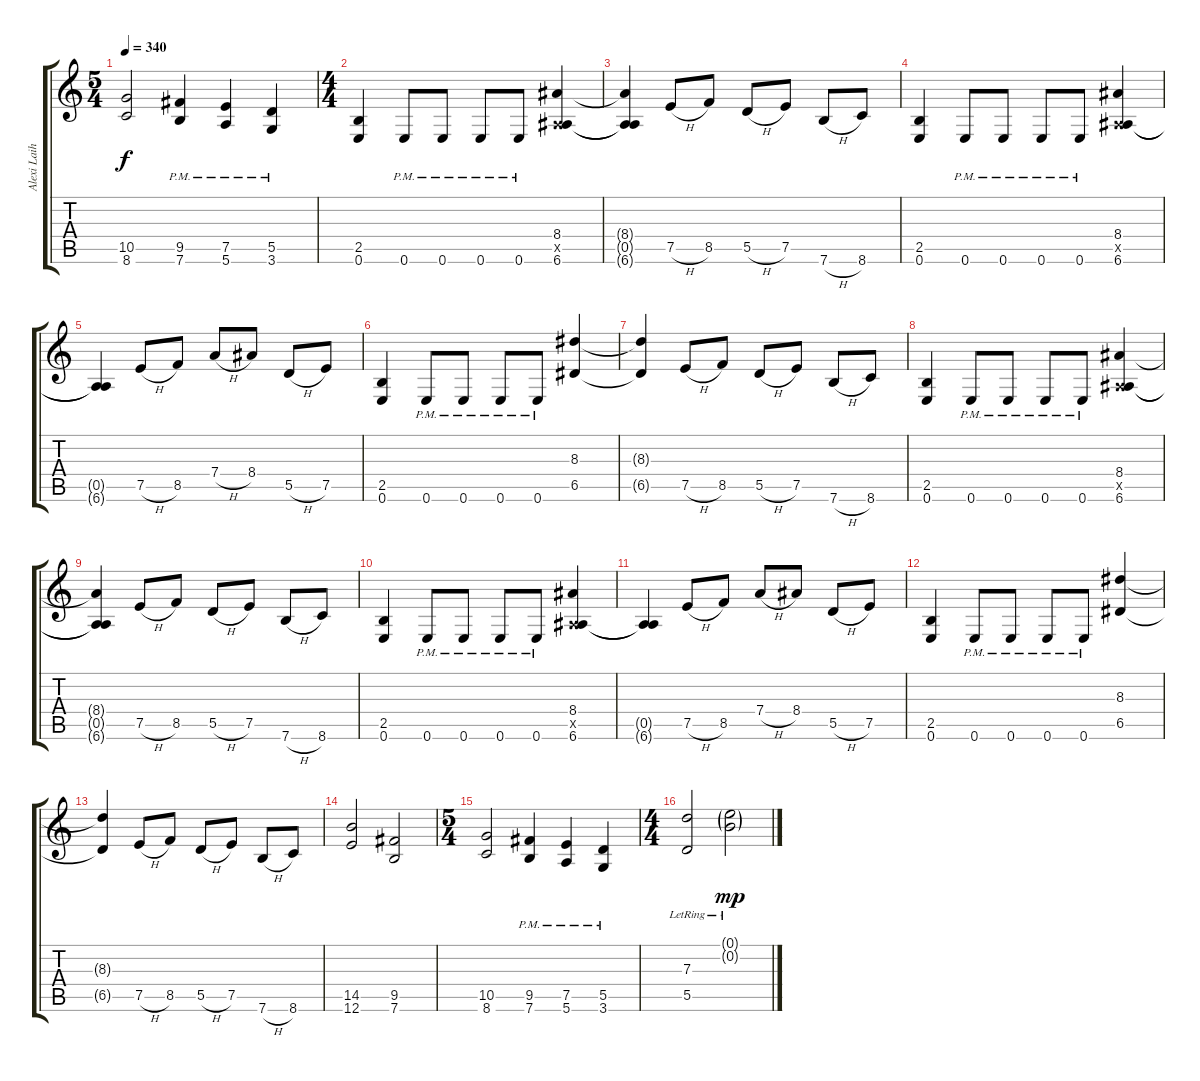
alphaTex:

\track ("Alexi Laiho Lead" "Alexi Laih") {instrument overdrivenguitar}
\staff {score tabs}
\tuning (E4 B3 G3 D3 A2 E2) {hide}
\ts (5 4)
\tempo 340
\clef g2
\ks c
(10.5 8.6).2{dy f} (9.5{pm} 7.6{pm}).4 (7.5{pm} 5.6{pm}).4 (5.5{pm} 3.6{pm}).4 |
\ts (4 4)
(2.5 0.6).4 0.6{pm}.8 0.6{pm}.8 0.6{pm}.8 0.6{pm}.8 (8.4 0.5{x} 6.6).4 |
(8.4{t} 0.5{t} 6.6{t}).4 7.5{h}.8 8.5.8 5.5{h}.8 7.5.8 7.6{h}.8 8.6.8 |
(2.5 0.6).4 0.6{pm}.8 0.6{pm}.8 0.6{pm}.8 0.6{pm}.8 (8.4 0.5{x} 6.6).4 |
(0.5{t} 6.6{t}).4 7.5{h}.8 8.5.8 7.4{h}.8 8.4.8 5.5{h}.8 7.5.8 |
(2.5 0.6).4 0.6{pm}.8 0.6{pm}.8 0.6{pm}.8 0.6{pm}.8 (8.3 6.5).4 |
(8.3{t} 6.5{t}).4 7.5{h}.8 8.5.8 5.5{h}.8 7.5.8 7.6{h}.8 8.6.8 |
(2.5 0.6).4 0.6{pm}.8 0.6{pm}.8 0.6{pm}.8 0.6{pm}.8 (8.4 0.5{x} 6.6).4 |
(8.4{t} 0.5{t} 6.6{t}).4 7.5{h}.8 8.5.8 5.5{h}.8 7.5.8 7.6{h}.8 8.6.8 |
(2.5 0.6).4 0.6{pm}.8 0.6{pm}.8 0.6{pm}.8 0.6{pm}.8 (8.4 0.5{x} 6.6).4 |
(0.5{t} 6.6{t}).4 7.5{h}.8 8.5.8 7.4{h}.8 8.4.8 5.5{h}.8 7.5.8 |
(2.5 0.6).4 0.6{pm}.8 0.6{pm}.8 0.6{pm}.8 0.6{pm}.8 (8.3 6.5).4 |
(8.3{t} 6.5{t}).4 7.5{h}.8 8.5.8 5.5{h}.8 7.5.8 7.6{h}.8 8.6.8 |
(14.5 12.6).2 (9.5 7.6).2 |
\ts (5 4)
(10.5 8.6).2 (9.5{pm} 7.6{pm}).4 (7.5{pm} 5.6{pm}).4 (5.5{pm} 3.6{pm}).4 |
\ts (4 4)
(7.3{lr} 5.5{lr}).2 (0.1{g} 0.2{g lr}).2{dy mp}
